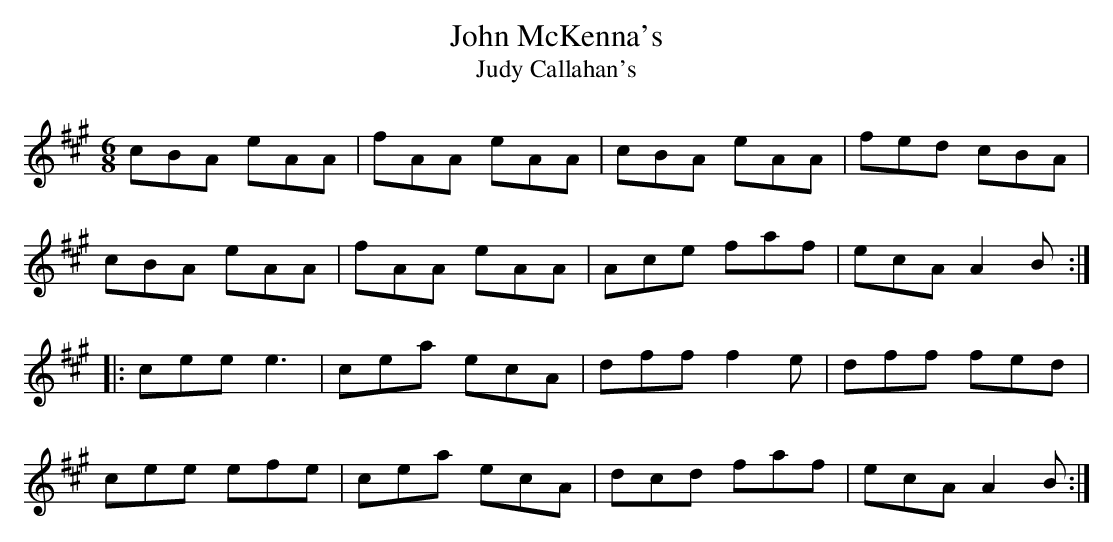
X:1
T:John McKenna's
T:Judy Callahan's
M:6/8
K:A
cBA eAA|fAA eAA|cBA eAA|fed cBA|
cBA eAA|fAA eAA|Ace faf|ecA A2B:|
|:cee e3|cea ecA|dff f2e|dff fed|
cee efe|cea ecA|dcd faf|ecA A2B:|
